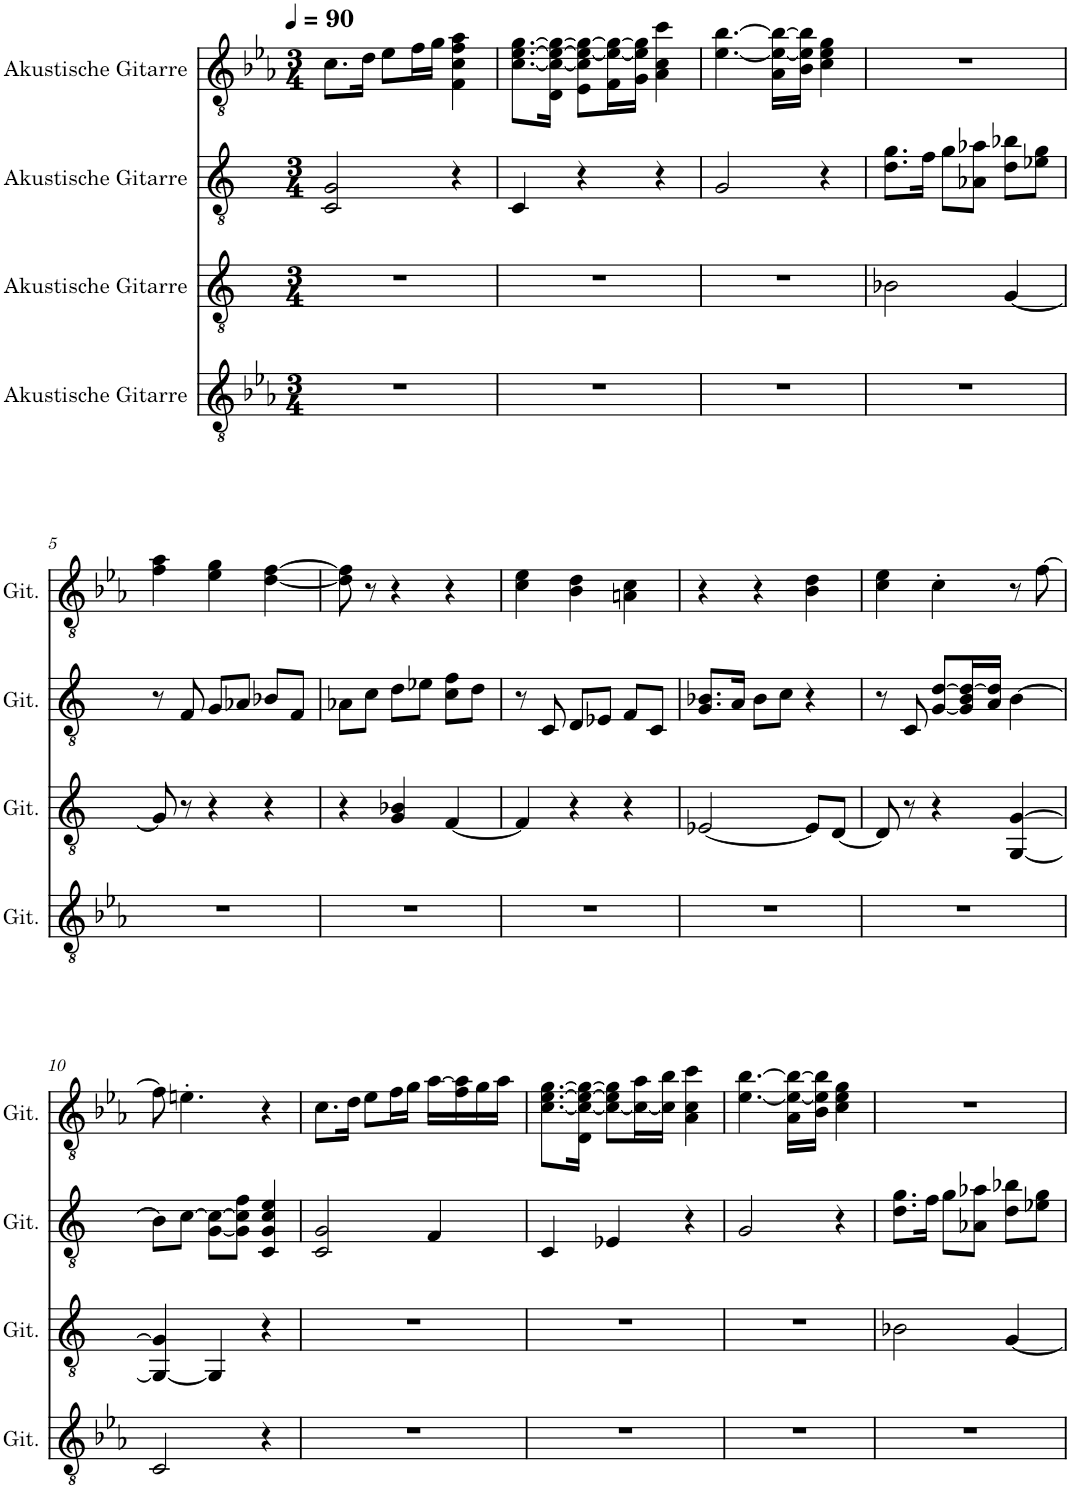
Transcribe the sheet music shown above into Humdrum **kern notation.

**kern	**kern	**kern	**kern
*part4	*part3	*part2	*part1
*staff4	*staff3	*staff2	*staff1
*I"Akustische Gitarre	*I"Akustische Gitarre	*I"Akustische Gitarre	*I"Akustische Gitarre
*I'Git.	*I'Git.	*I'Git.	*I'Git.
*clefGv2	*clefGv2	*clefGv2	*clefGv2
*k[b-e-a-]	*k[]	*k[]	*k[b-e-a-]
*M3/4	*M3/4	*M3/4	*M3/4
*MM90	*MM90	*MM90	*MM90
=1	=1	=1	=1
2.r	2.r	2C/ 2G/	8.c\L
.	.	.	16d\Jk
.	.	.	8e-\L
.	.	.	16f\L
.	.	.	16g\JJ
.	.	4r	4F\ 4c\ 4f\ 4a-\
=2	=2	=2	=2
2.r	2.r	4C/	[8.c\ [8.e-\ [8.g\L
.	.	.	16D\ 16c\_ 16e-\_ 16g\_Jk
.	.	4r	8E-\ 8c\] 8e-\_ 8g\_L
.	.	.	16F\ 16e-\_ 16g\_L
.	.	.	16G\ 16e-\] 16g\]JJ
.	.	4r	4A-\ 4c\ 4cc\
=3	=3	=3	=3
2.r	2.r	2G/	[4.e-\ [4.b-\
.	.	.	16A-\ 16e-\_ 16b-\_LL
.	.	.	16B-\ 16e-\] 16b-\]JJ
.	.	4r	4c\ 4e-\ 4g\
=4	=4	=4	=4
2.r	2B-X\	8.d\ 8.g\L	2.r
.	.	16f\Jk	.
.	.	8g\L	.
.	.	8A-X\ 8a-X\J	.
.	[4G/	8d\ 8b-X\L	.
.	.	8e-X\ 8g\J	.
!!LO:LB:g=z
=5	=5	=5	=5
2.r	8G/]	8r	4f\ 4a-\
.	8r	8F/	.
.	4r	8G/L	4e-\ 4g\
.	.	8A-X/J	.
.	4r	8B-X/L	[4d\ [4f\
.	.	8F/J	.
=6	=6	=6	=6
2.r	4r	8A-X\L	8d\] 8f\]
.	.	8c\J	8r
.	4G/ 4B-X/	8d\L	4r
.	.	8e-X\J	.
.	[4F/	8c\ 8f\L	4r
.	.	8d\J	.
=7	=7	=7	=7
2.r	4F/]	8r	4c\ 4e-\
.	.	8C/	.
.	4r	8D/L	4B-\ 4d\
.	.	8E-X/J	.
.	4r	8F/L	4An\ 4c\
.	.	8C/J	.
=8	=8	=8	=8
2.r	[2E-X/	8.G/ 8.B-X/L	4r
.	.	16A/Jk	.
.	.	8B-\L	4r
.	.	8c\J	.
.	8E-/L]	4r	4B-\ 4d\
.	[8D/J	.	.
=9	=9	=9	=9
2.r	8D/]	8r	4c\ 4e-\
.	8r	8C/	.
.	4r	[8G/ [8d/L	4c'\
.	.	16G/] 16B/ 16d/_L	.
.	.	16A/ 16d/]JJ	.
.	[4GG/ [4G/	[4B\	8r
.	.	.	[8f\
!!LO:LB:g=z
=10	=10	=10	=10
2C/	4GG/_ 4G/]	8B\L]	8f\]
.	.	[8c\J	4.en'\
.	4GG/]	[8G\ 8c\_L	.
.	.	8G\] 8c\] 8f\J	.
4r	4r	4C/ 4G/ 4c/ 4e/	4r
=11	=11	=11	=11
2.r	2.r	2C/ 2G/	8.c\L
.	.	.	16d\Jk
.	.	.	8e-\L
.	.	.	16f\L
.	.	.	16g\JJ
.	.	4F/	[16a-\LL
.	.	.	16f\ 16a-\]
.	.	.	16g\
.	.	.	16a-\JJ
=12	=12	=12	=12
2.r	2.r	4C/	[8.c\ [8.e-\ [8.g\L
.	.	.	16D\ 16c\_ 16e-\_ 16g\_Jk
.	.	4E-X/	8c\_ 8e-\] 8g\]L
.	.	.	16c\_ 16a-\L
.	.	.	16c\] 16b-\JJ
.	.	4r	4A-\ 4c\ 4cc\
=13	=13	=13	=13
2.r	2.r	2G/	[4.e-\ [4.b-\
.	.	.	16A-\ 16e-\_ 16b-\_LL
.	.	.	16B-\ 16e-\] 16b-\]JJ
.	.	4r	4c\ 4e-\ 4g\
=14	=14	=14	=14
2.r	2B-X\	8.d\ 8.g\L	2.r
.	.	16f\Jk	.
.	.	8g\L	.
.	.	8A-X\ 8a-X\J	.
.	[4G/	8d\ 8b-X\L	.
.	.	8e-X\ 8g\J	.
=	=	=	=
*-	*-	*-	*-
